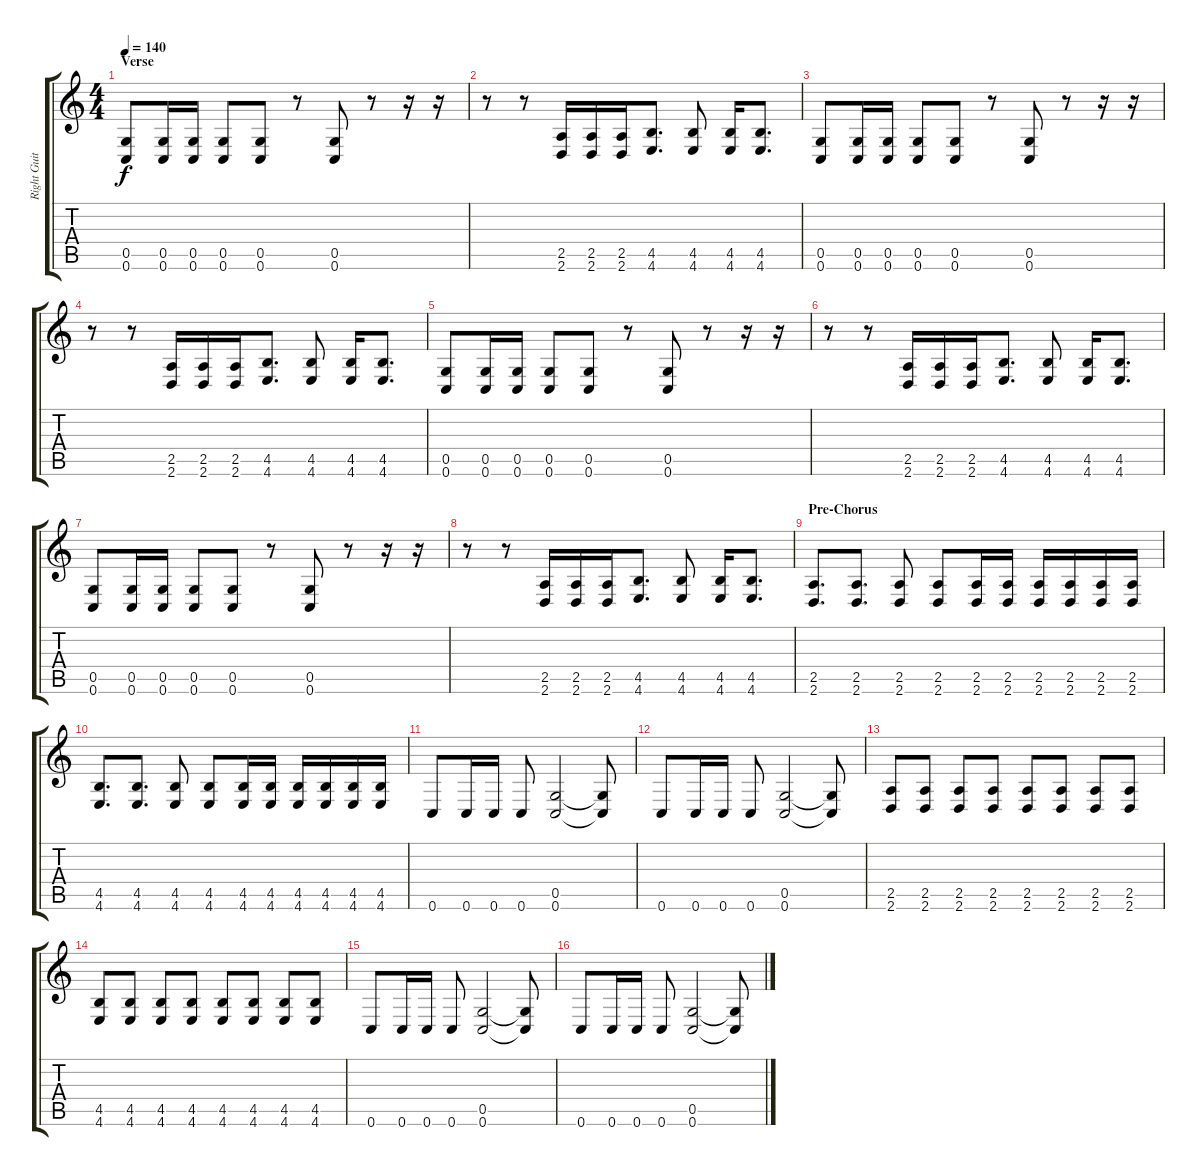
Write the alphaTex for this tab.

\track ("Right Guitar" "Right Guit") {instrument distortionguitar}
\staff {score tabs}
\tuning (D4 A3 F3 C3 G2 C2) {hide}
\ts (4 4)
\section ("" "Verse")
\tempo 140
\clef g2
\ks c
(0.5 0.6).8{dy f} (0.5 0.6).16 (0.5 0.6).16 (0.5 0.6).8 (0.5 0.6).8 r.8 (0.5 0.6).8 r.8 r.16 r.16 |
r.8 r.8 (2.5 2.6).16 (2.5 2.6).16 (2.5 2.6).16 (4.5 4.6).8{d} (4.5 4.6).8 (4.5 4.6).16 (4.5 4.6).8{d} |
(0.5 0.6).8 (0.5 0.6).16 (0.5 0.6).16 (0.5 0.6).8 (0.5 0.6).8 r.8 (0.5 0.6).8 r.8 r.16 r.16 |
r.8 r.8 (2.5 2.6).16 (2.5 2.6).16 (2.5 2.6).16 (4.5 4.6).8{d} (4.5 4.6).8 (4.5 4.6).16 (4.5 4.6).8{d} |
(0.5 0.6).8 (0.5 0.6).16 (0.5 0.6).16 (0.5 0.6).8 (0.5 0.6).8 r.8 (0.5 0.6).8 r.8 r.16 r.16 |
r.8 r.8 (2.5 2.6).16 (2.5 2.6).16 (2.5 2.6).16 (4.5 4.6).8{d} (4.5 4.6).8 (4.5 4.6).16 (4.5 4.6).8{d} |
(0.5 0.6).8 (0.5 0.6).16 (0.5 0.6).16 (0.5 0.6).8 (0.5 0.6).8 r.8 (0.5 0.6).8 r.8 r.16 r.16 |
r.8 r.8 (2.5 2.6).16 (2.5 2.6).16 (2.5 2.6).16 (4.5 4.6).8{d} (4.5 4.6).8 (4.5 4.6).16 (4.5 4.6).8{d} |
\section ("" "Pre-Chorus")
(2.5 2.6).8{d} (2.5 2.6).8{d} (2.5 2.6).8 (2.5 2.6).8 (2.5 2.6).16 (2.5 2.6).16 (2.5 2.6).16 (2.5 2.6).16 (2.5 2.6).16 (2.5 2.6).16 |
(4.5 4.6).8{d} (4.5 4.6).8{d} (4.5 4.6).8 (4.5 4.6).8 (4.5 4.6).16 (4.5 4.6).16 (4.5 4.6).16 (4.5 4.6).16 (4.5 4.6).16 (4.5 4.6).16 |
0.6.8 0.6.16 0.6.16 0.6.8 (0.5 0.6).2 (0.5{t} 0.6{t}).8 |
0.6.8 0.6.16 0.6.16 0.6.8 (0.5 0.6).2 (0.5{t} 0.6{t}).8 |
(2.5 2.6).8 (2.5 2.6).8 (2.5 2.6).8 (2.5 2.6).8 (2.5 2.6).8 (2.5 2.6).8 (2.5 2.6).8 (2.5 2.6).8 |
(4.5 4.6).8 (4.5 4.6).8 (4.5 4.6).8 (4.5 4.6).8 (4.5 4.6).8 (4.5 4.6).8 (4.5 4.6).8 (4.5 4.6).8 |
0.6.8 0.6.16 0.6.16 0.6.8 (0.5 0.6).2 (0.5{t} 0.6{t}).8 |
0.6.8 0.6.16 0.6.16 0.6.8 (0.5 0.6).2 (0.5{t} 0.6{t}).8
